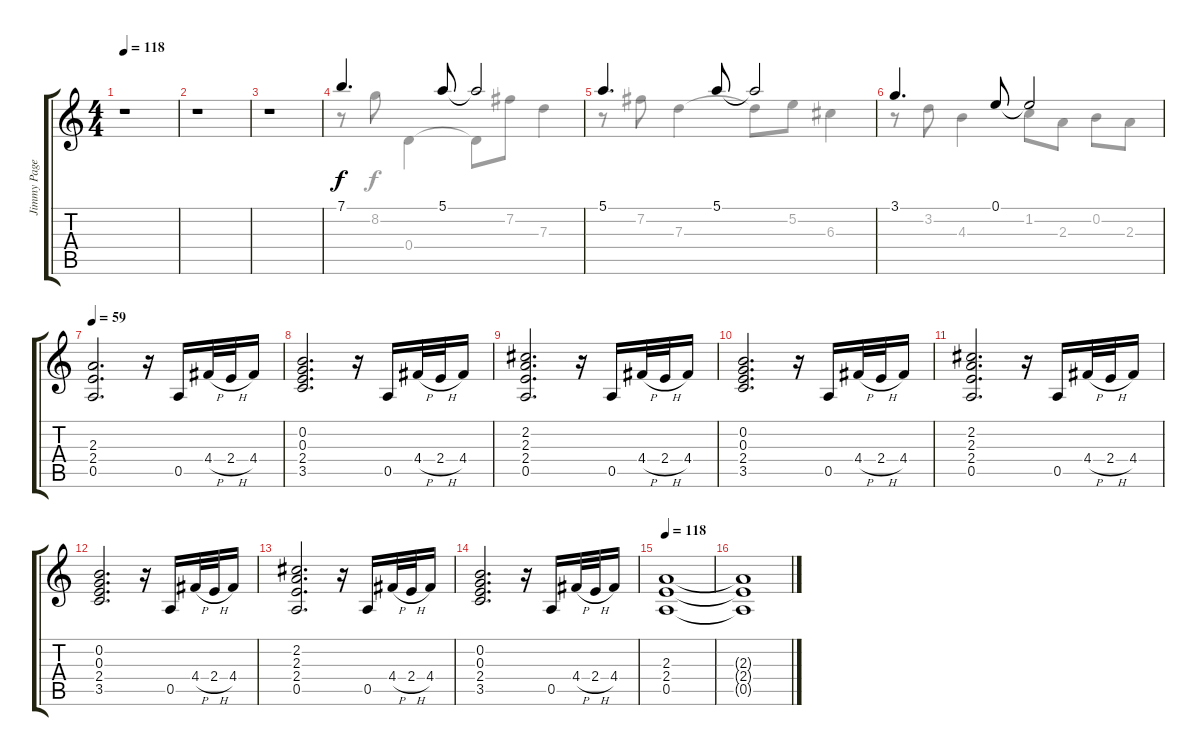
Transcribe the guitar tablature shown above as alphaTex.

\track ("Jimmy Page (Guitarra)" "Jimmy Page") {instrument overdrivenguitar}
\staff {score tabs}
\tuning (E4 B3 G3 D3 A2 E2) {hide}
\voice
\ts (4 4)
\tempo 118
\clef g2
\ks c
r.1{dy f} |
r.1 |
r.1 |
7.1.4{d} 5.1.8 5.1{t}.2 |
5.1.4{d} 5.1.8 5.1{t}.2 |
3.1.4{d} 0.1.8 0.1{t}.2 |
\tempo 59
(2.3 2.4 0.5).2{d} r.16 0.5.16 4.4{h}.32 2.4{h}.32 4.4.16 |
(0.2 0.3 2.4 3.5).2{d} r.16 0.5.16 4.4{h}.32 2.4{h}.32 4.4.16 |
(2.2 2.3 2.4 0.5).2{d} r.16 0.5.16 4.4{h}.32 2.4{h}.32 4.4.16 |
(0.2 0.3 2.4 3.5).2{d} r.16 0.5.16 4.4{h}.32 2.4{h}.32 4.4.16 |
(2.2 2.3 2.4 0.5).2{d} r.16 0.5.16 4.4{h}.32 2.4{h}.32 4.4.16 |
(0.2 0.3 2.4 3.5).2{d} r.16 0.5.16 4.4{h}.32 2.4{h}.32 4.4.16 |
(2.2 2.3 2.4 0.5).2{d} r.16 0.5.16 4.4{h}.32 2.4{h}.32 4.4.16 |
(0.2 0.3 2.4 3.5).2{d} r.16 0.5.16 4.4{h}.32 2.4{h}.32 4.4.16 |
\tempo 118
(2.3 2.4 0.5).1 |
(2.3{t} 2.4{t} 0.5{t}).1
\voice
\clef g2
\ottava regular
\simile none
\ks c
|
|
|
r.8 8.2.8 0.4.4 0.4{t}.8 7.2.8 7.3.4 |
r.8 7.2.8 7.3.4 7.3{t}.8 5.2.8 6.3.4 |
r.8 3.2.8 4.3.4 1.2.8 2.3.8 0.2.8 2.3.8 |
|
|
|
|
|
|
|
|
|
